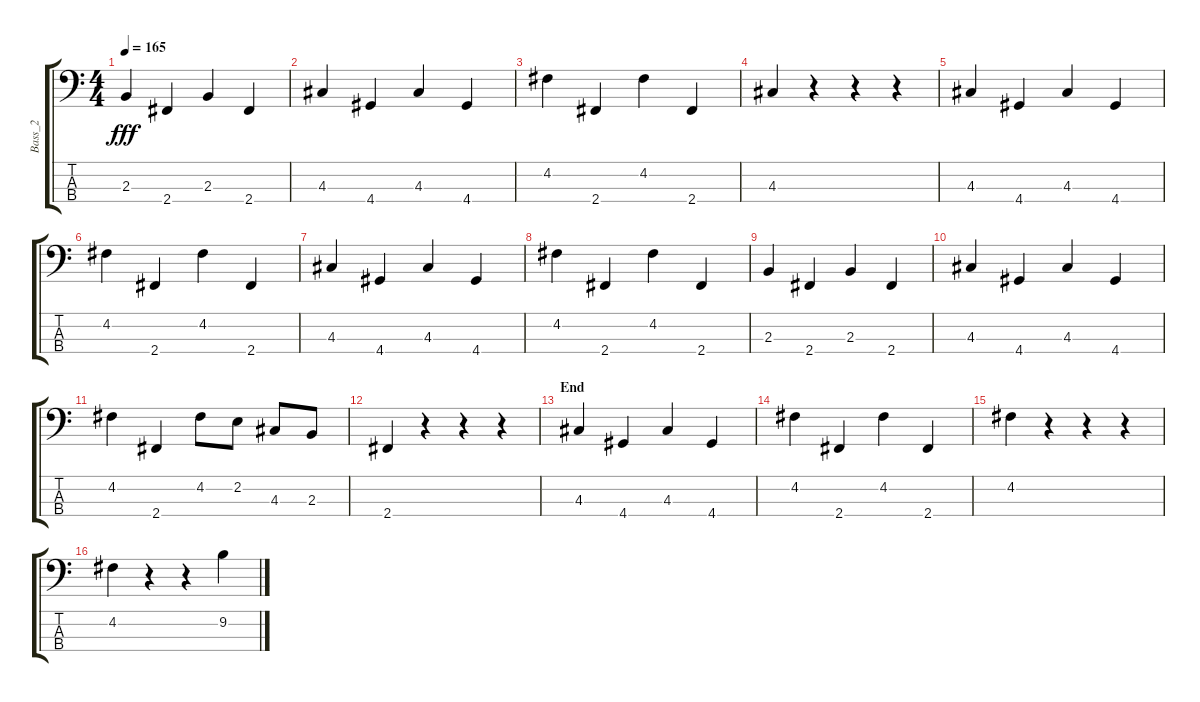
\track ("Bass_2" "Bass_2") {instrument electricguitarmuted}
\staff {score tabs}
\tuning (G2 D2 A1 E1) {hide}
\ts (4 4)
\tempo 165
\clef f4
\ks c
2.3.4{dy fff} 2.4.4 2.3.4 2.4.4 |
4.3.4 4.4.4 4.3.4 4.4.4 |
4.2.4 2.4.4 4.2.4 2.4.4 |
4.3.4 r.4 r.4 r.4 |
4.3.4 4.4.4 4.3.4 4.4.4 |
4.2.4 2.4.4 4.2.4 2.4.4 |
4.3.4 4.4.4 4.3.4 4.4.4 |
4.2.4 2.4.4 4.2.4 2.4.4 |
2.3.4 2.4.4 2.3.4 2.4.4 |
4.3.4 4.4.4 4.3.4 4.4.4 |
4.2.4 2.4.4 4.2.8 2.2.8 4.3.8 2.3.8 |
2.4.4 r.4 r.4 r.4 |
\section ("" "End")
4.3.4 4.4.4 4.3.4 4.4.4 |
4.2.4 2.4.4 4.2.4 2.4.4 |
4.2.4 r.4 r.4 r.4 |
4.2.4 r.4 r.4 9.2{sl}.4
